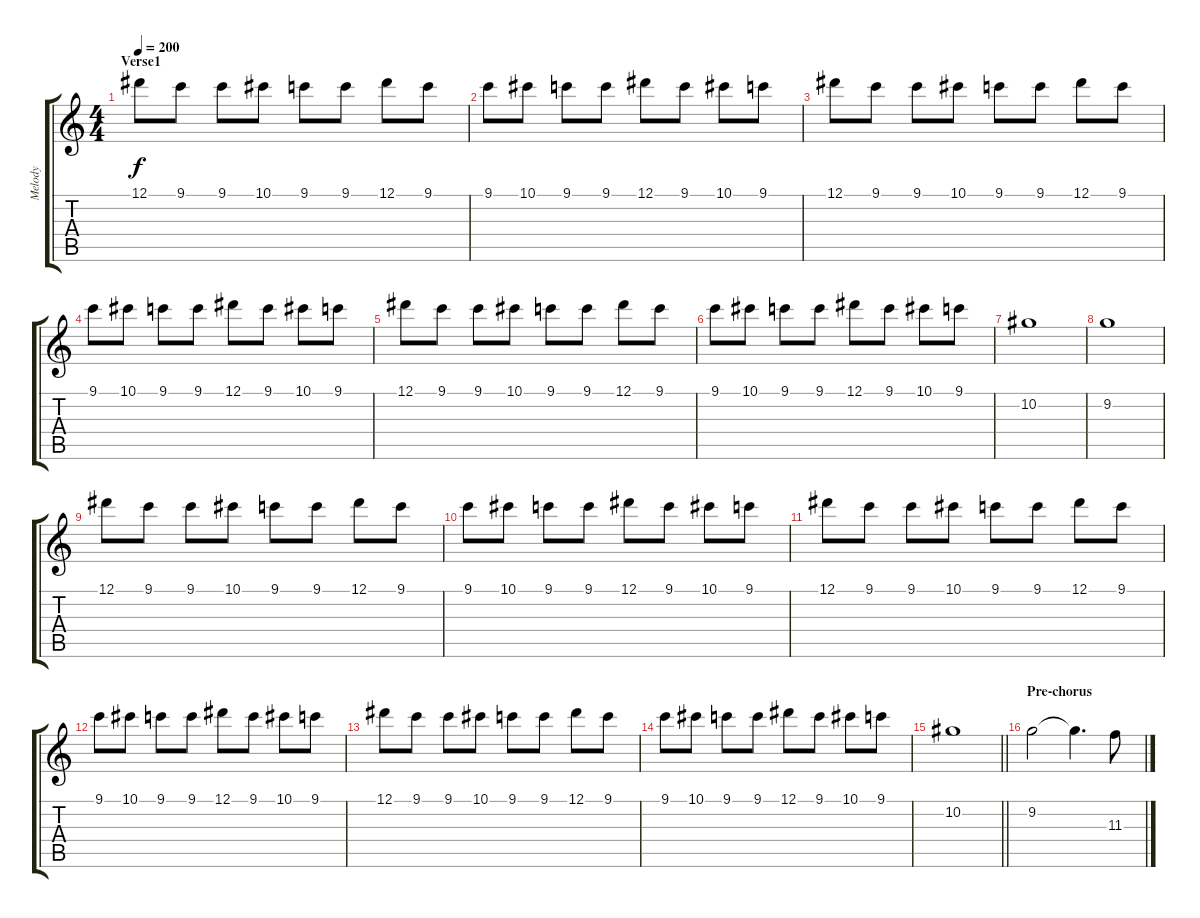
\track ("Melody" "Melody") {instrument distortionguitar}
\staff {score tabs}
\tuning (Eb4 Bb3 Gb3 Db3 Ab2 Db2) {hide}
\ts (4 4)
\section ("" "Verse1")
\tempo 200
\clef g2
\ks c
12.1.8{dy f} 9.1.8 9.1.8 10.1.8 9.1.8 9.1.8 12.1.8 9.1.8 |
9.1.8 10.1.8 9.1.8 9.1.8 12.1.8 9.1.8 10.1.8 9.1.8 |
12.1.8 9.1.8 9.1.8 10.1.8 9.1.8 9.1.8 12.1.8 9.1.8 |
9.1.8 10.1.8 9.1.8 9.1.8 12.1.8 9.1.8 10.1.8 9.1.8 |
12.1.8 9.1.8 9.1.8 10.1.8 9.1.8 9.1.8 12.1.8 9.1.8 |
9.1.8 10.1.8 9.1.8 9.1.8 12.1.8 9.1.8 10.1.8 9.1.8 |
10.2.1 |
9.2.1 |
12.1.8 9.1.8 9.1.8 10.1.8 9.1.8 9.1.8 12.1.8 9.1.8 |
9.1.8 10.1.8 9.1.8 9.1.8 12.1.8 9.1.8 10.1.8 9.1.8 |
12.1.8 9.1.8 9.1.8 10.1.8 9.1.8 9.1.8 12.1.8 9.1.8 |
9.1.8 10.1.8 9.1.8 9.1.8 12.1.8 9.1.8 10.1.8 9.1.8 |
12.1.8 9.1.8 9.1.8 10.1.8 9.1.8 9.1.8 12.1.8 9.1.8 |
9.1.8 10.1.8 9.1.8 9.1.8 12.1.8 9.1.8 10.1.8 9.1.8 |
\barLineRight lightlight
10.2.1 |
\section ("" "Pre-chorus")
9.2.2 9.2{t}.4{d} 11.3.8{volume 9}
